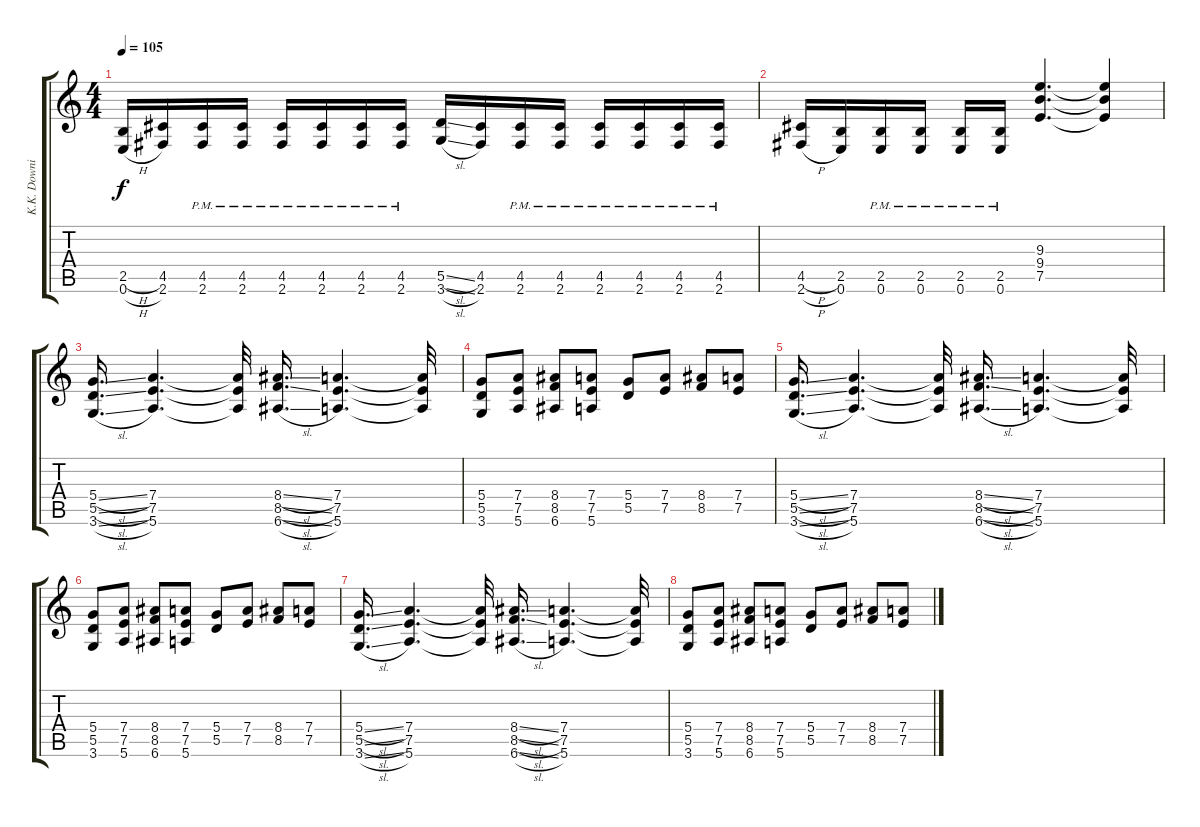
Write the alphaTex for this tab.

\track ("K.K. Downing" "K.K. Downi") {instrument distortionguitar}
\staff {score tabs}
\tuning (E4 B3 G3 D3 A2 E2) {hide}
\ts (4 4)
\tempo 105
\clef g2
\ks c
(2.5{h} 0.6{h}).16{dy f} (4.5 2.6).16 (4.5{pm} 2.6{pm}).16 (4.5{pm} 2.6{pm}).16 (4.5{pm} 2.6{pm}).16 (4.5{pm} 2.6{pm}).16 (4.5{pm} 2.6{pm}).16 (4.5{pm} 2.6{pm}).16 (5.5{sl} 3.6{sl}).16 (4.5 2.6).16 (4.5{pm} 2.6{pm}).16 (4.5{pm} 2.6{pm}).16 (4.5{pm} 2.6{pm}).16 (4.5{pm} 2.6{pm}).16 (4.5{pm} 2.6{pm}).16 (4.5{pm} 2.6{pm}).16 |
(4.5{h} 2.6{h}).16 (2.5 0.6).16 (2.5{pm} 0.6{pm}).16 (2.5{pm} 0.6{pm}).16 (2.5{pm} 0.6{pm}).16 (2.5{pm} 0.6{pm}).16 (9.3 9.4 7.5).4{d} (9.3{t} 9.4{t} 7.5{t}).4 |
(5.4{sl} 5.5{sl} 3.6{sl}).16{d} (7.4 7.5 5.6).4{d} (7.4{t} 7.5{t} 5.6{t}).32 (8.4{sl} 8.5{sl} 6.6{sl}).16{d} (7.4 7.5 5.6).4{d} (7.4{t} 7.5{t} 5.6{t}).32 |
(5.4 5.5 3.6).8 (7.4 7.5 5.6).8 (8.4 8.5 6.6).8 (7.4 7.5 5.6).8 (5.4 5.5).8 (7.4 7.5).8 (8.4 8.5).8 (7.4 7.5).8 |
(5.4{sl} 5.5{sl} 3.6{sl}).16{d} (7.4 7.5 5.6).4{d} (7.4{t} 7.5{t} 5.6{t}).32 (8.4{sl} 8.5{sl} 6.6{sl}).16{d} (7.4 7.5 5.6).4{d} (7.4{t} 7.5{t} 5.6{t}).32 |
(5.4 5.5 3.6).8 (7.4 7.5 5.6).8 (8.4 8.5 6.6).8 (7.4 7.5 5.6).8 (5.4 5.5).8 (7.4 7.5).8 (8.4 8.5).8 (7.4 7.5).8 |
(5.4{sl} 5.5{sl} 3.6{sl}).16{d} (7.4 7.5 5.6).4{d} (7.4{t} 7.5{t} 5.6{t}).32 (8.4{sl} 8.5{sl} 6.6{sl}).16{d} (7.4 7.5 5.6).4{d} (7.4{t} 7.5{t} 5.6{t}).32 |
(5.4 5.5 3.6).8 (7.4 7.5 5.6).8 (8.4 8.5 6.6).8 (7.4 7.5 5.6).8 (5.4 5.5).8 (7.4 7.5).8 (8.4 8.5).8 (7.4 7.5).8
